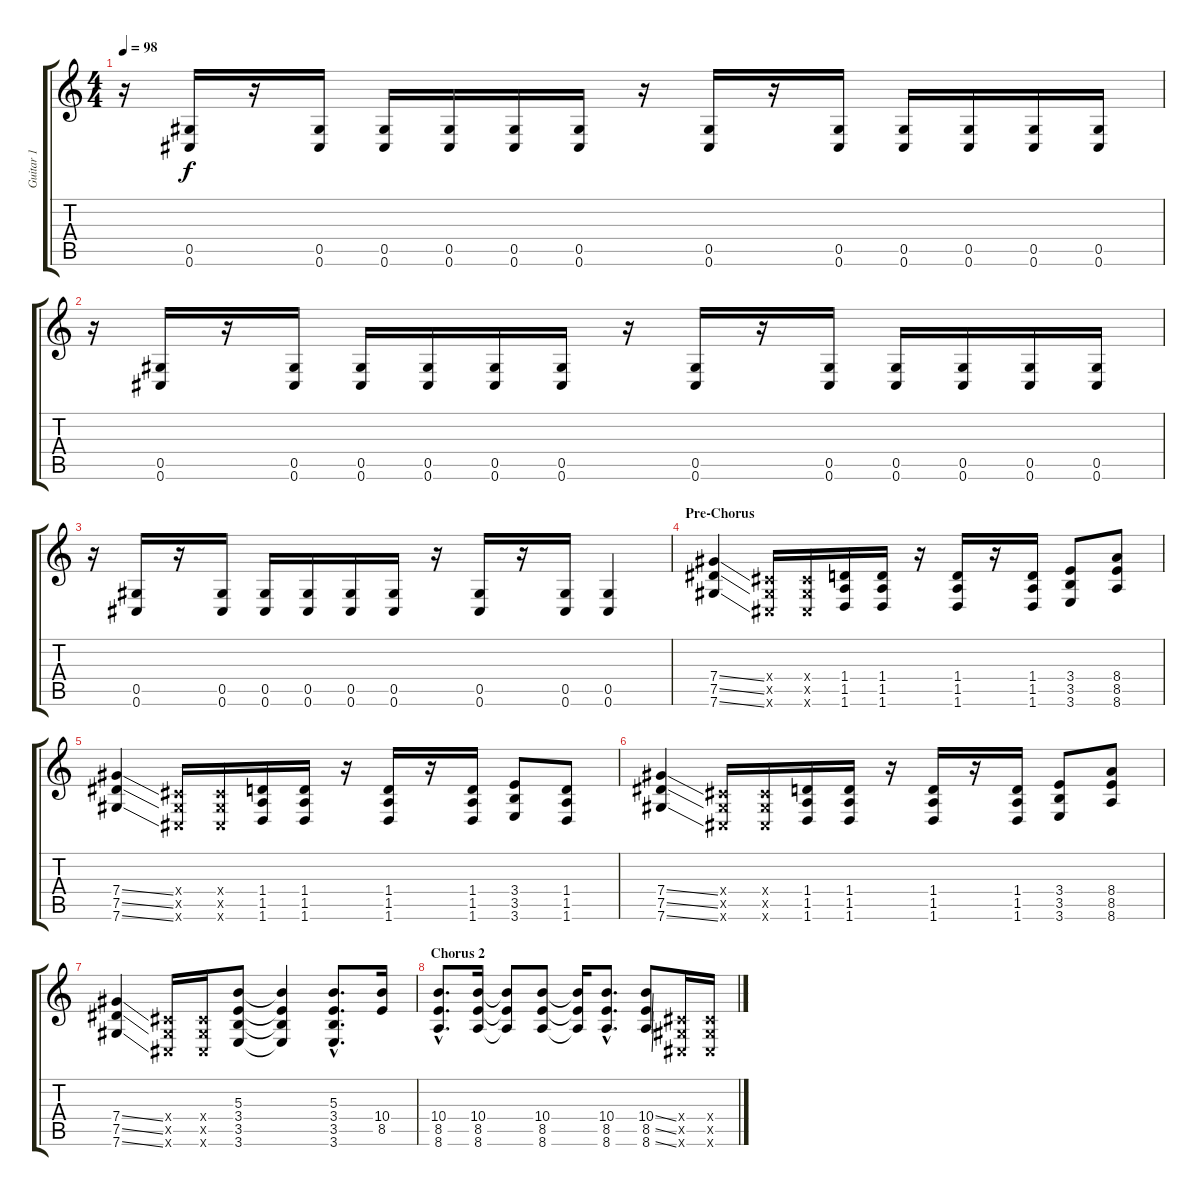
\track ("Guitar 1" "Guitar 1") {instrument distortionguitar}
\staff {score tabs}
\tuning (Eb4 Bb3 Gb3 Db3 Ab2 Db2) {hide}
\ts (4 4)
\tempo 98
\clef g2
\ks c
r.16{dy f} (0.5 0.6).16 r.16 (0.5 0.6).16 (0.5 0.6).16 (0.5 0.6).16 (0.5 0.6).16 (0.5 0.6).16 r.16 (0.5 0.6).16 r.16 (0.5 0.6).16 (0.5 0.6).16 (0.5 0.6).16 (0.5 0.6).16 (0.5 0.6).16 |
r.16 (0.5 0.6).16 r.16 (0.5 0.6).16 (0.5 0.6).16 (0.5 0.6).16 (0.5 0.6).16 (0.5 0.6).16 r.16 (0.5 0.6).16 r.16 (0.5 0.6).16 (0.5 0.6).16 (0.5 0.6).16 (0.5 0.6).16 (0.5 0.6).16 |
r.16 (0.5 0.6).16 r.16 (0.5 0.6).16 (0.5 0.6).16 (0.5 0.6).16 (0.5 0.6).16 (0.5 0.6).16 r.16 (0.5 0.6).16 r.16 (0.5 0.6).16 (0.5 0.6).4 |
\section ("" "Pre-Chorus")
(7.4{ss} 7.5{ss} 7.6{ss}).4 (0.4{x} 0.5{x} 0.6{x}).16 (0.4{x} 0.5{x} 0.6{x}).16 (1.4 1.5 1.6).16 (1.4 1.5 1.6).16 r.16 (1.4 1.5 1.6).16 r.16 (1.4 1.5 1.6).16 (3.4 3.5 3.6).8 (8.4 8.5 8.6).8 |
(7.4{ss} 7.5{ss} 7.6{ss}).4 (0.4{x} 0.5{x} 0.6{x}).16 (0.4{x} 0.5{x} 0.6{x}).16 (1.4 1.5 1.6).16 (1.4 1.5 1.6).16 r.16 (1.4 1.5 1.6).16 r.16 (1.4 1.5 1.6).16 (3.4 3.5 3.6).8 (1.4 1.5 1.6).8 |
(7.4{ss} 7.5{ss} 7.6{ss}).4 (0.4{x} 0.5{x} 0.6{x}).16 (0.4{x} 0.5{x} 0.6{x}).16 (1.4 1.5 1.6).16 (1.4 1.5 1.6).16 r.16 (1.4 1.5 1.6).16 r.16 (1.4 1.5 1.6).16 (3.4 3.5 3.6).8 (8.4 8.5 8.6).8 |
(7.4{ss} 7.5{ss} 7.6{ss}).4 (0.4{x} 0.5{x} 0.6{x}).16 (0.4{x} 0.5{x} 0.6{x}).16 (5.3 3.4 3.5 3.6).8 (5.3{t} 3.4{t} 3.5{t} 3.6{t}).4 (5.3{hac} 3.4{hac} 3.5{hac} 3.6{hac}).8{d} (10.4 8.5).16 |
\section ("" "Chorus 2")
(10.4{hac} 8.5{hac} 8.6{hac}).8{d} (10.4 8.5 8.6).16 (10.4{t} 8.5{t} 8.6{t}).8 (10.4 8.5 8.6).8 (10.4{t} 8.5{t} 8.6{t}).16 (10.4{hac} 8.5{hac} 8.6{hac}).8{d} (10.4{ss} 8.5{ss} 8.6{ss}).8 (0.4{x} 0.5{x} 0.6{x}).16 (0.4{x} 0.5{x} 0.6{x}).16
